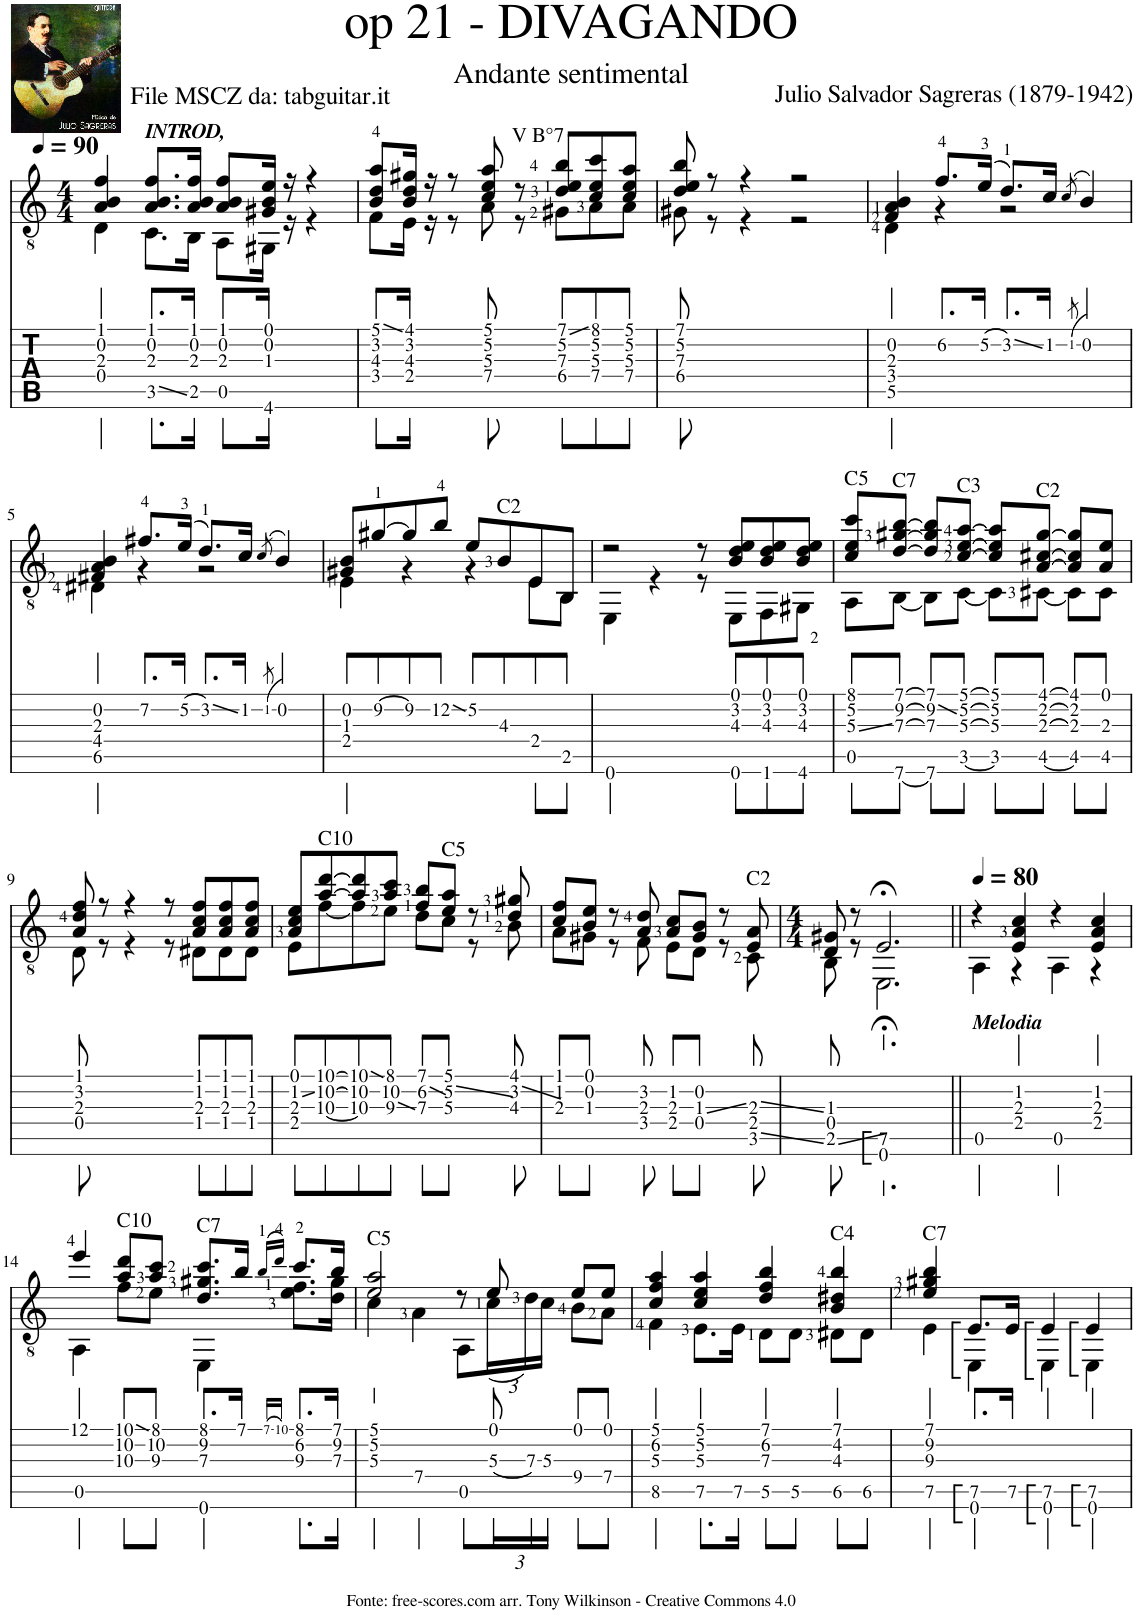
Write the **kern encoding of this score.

**kern	**kern
*part2	*part1
*staff2	*staff1
*I"Chitarra classica (Intavolatura)	*I"Chitarra classica, Intro.
*stria6	*
*	*clefGv2
*k[]	*k[]
*M4/4	*M4/4
*MM90	*MM90
=1	=1
*^	*^
4A/ 4B/ 4f/	4D\	4A/ 4B/ 4f/	4D\
!	!	!LO:TX:a:Bi:t=INTROD,	!
8.A/ 8.B/ 8.f/L	8.C\L	8.A/ 8.B/ 8.f/L	8.C\L
16A/ 16B/ 16f/Jk	16BB\Jk	16A/ 16B/ 16f/Jk	16BB\Jk
8A/ 8B/ 8f/L	8AA\L	8A/ 8B/ 8f/L	8AA\L
16G#X/ 16B/ 16e/Jk	16GG#X\Jk	16G#X/ 16B/ 16e/Jk	16GG#X\Jk
16r	16r	16r	16r
4r	4r	4r	4r
=2	=2	=2	=2
8B/ 8d/ 8a/L	8F\L	8B/ 8d/ 8a/L	8F\L
16B/ 16d/ 16g#X/Jk	16E\Jk	16B/ 16d/ 16g#X/Jk	16E\Jk
16r	16r	16r	16r
8r	8r	8r	8r
8c/ 8e/ 8a/	8A\	8c/ 8e/ 8a/	8A\
8r	8r	8r	8r
!	!	!LO:TX:a:t=V B°7	!
8d/ 8e/ 8b/L	8G#X\L	8d/ 8e/ 8b/L	8G#X\L
8c/ 8e/ 8cc/	8A\	8c/ 8e/ 8cc/	8A\
8c/ 8e/ 8a/J	8A\J	8c/ 8e/ 8a/J	8A\J
=3	=3	=3	=3
8d/ 8e/ 8b/	8G#X\	8d/ 8e/ 8b/	8G#X\
8r	8r	8r	8r
4r	4r	4r	4r
2r	2r	2r	2r
=4	=4	=4	=4
4F/ 4A/ 4B/	4D\	4F/ 4A/ 4B/	4D\
8.f/L	4r	8.f/L	4r
(16e/Jk	.	(16e/Jk	.
8.d/L)	2r	8.d/L)	2r
16c/Jk	.	16c/Jk	.
(8qc/	.	(8qc/	.
4B/)	.	4B/)	.
!!LO:LB:g=z	!!
=5	=5	=5	=5
4F#X/ 4A/ 4B/	4D#X\	4F#X/ 4A/ 4B/	4D#X\
8.f#X/L	4r	8.f#X/L	4r
(16e/Jk	.	(16e/Jk	.
8.d/L)	2r	8.d/L)	2r
16c/Jk	.	16c/Jk	.
(8qc/	.	(8qc/	.
4B/)	.	4B/)	.
=6	=6	=6	=6
8G#X/ 8B/L	4E\	8G#X/ 8B/L	4E\
[8g#X/	.	[8g#X/	.
8g#/]	4r	8g#/]	4r
8b/J	.	8b/J	.
8e/L	4r	8e/L	4r
!	!	!LO:TX:a:t=C2	!
8B/	.	8B/	.
8E/	8E\L	8E/	8E\L
8BB/J	8BB\J	8BB/J	8BB\J
=7	=7	=7	=7
2r	4EE\	2r	4EE\
.	4r	.	4r
8r	8r	8r	8r
8B/ 8d/ 8e/L	8EE\L	8B/ 8d/ 8e/L	8EE\L
8B/ 8d/ 8e/	8FF\	8B/ 8d/ 8e/	8FF\
8B/ 8d/ 8e/J	8GG#X\J	8B/ 8d/ 8e/J	8GG#X\J
=8	=8	=8	=8
!	!	!LO:TX:a:t=C5	!
8c/ 8e/ 8cc/L	8AA\L	8c/ 8e/ 8cc/L	8AA\L
!	!	!LO:TX:a:t=C7	!
[8d/ [8g#X/ [8b/J	[8BB\J	[8d/ [8g#X/ [8b/J	[8BB\J
8d/] 8g#/] 8b/]L	8BB\L]	8d/] 8g#/] 8b/]L	8BB\L]
!	!	!LO:TX:a:t=C3	!
[8c/ [8e/ [8a/J	[8C\J	[8c/ [8e/ [8a/J	[8C\J
8c/] 8e/] 8a/]L	8C\L]	8c/] 8e/] 8a/]L	8C\L]
!	!	!LO:TX:a:t=C2	!
[8A/ [8c#X/ [8g#/J	[8C#X\J	[8A/ [8c#X/ [8g#/J	[8C#X\J
8A/] 8c#/] 8g#/]L	8C#\L]	8A/] 8c#/] 8g#/]L	8C#\L]
8A/ 8e/J	8C#\J	8A/ 8e/J	8C#\J
!!LO:LB:g=z	!!
=9	=9	=9	=9
8A/ 8d/ 8f/	8D\	8A/ 8d/ 8f/	8D\
8r	8r	8r	8r
4r	4r	4r	4r
8r	8r	8r	8r
8A/ 8c/ 8f/L	8D#X\L	8A/ 8c/ 8f/L	8D#X\L
8A/ 8c/ 8f/	8D#\	8A/ 8c/ 8f/	8D#\
8A/ 8c/ 8f/J	8D#\J	8A/ 8c/ 8f/J	8D#\J
=10	=10	=10	=10
8A/ 8c/ 8e/L	8E\L	8A/ 8c/ 8e/L	8E\L
!	!	!LO:TX:a:t=C10	!
[8a/ [8dd/	[8f\	[8a/ [8dd/	[8f\
8a/] 8dd/]	8f\]	8a/] 8dd/]	8f\]
8a/ 8cc/J	8e\J	8a/ 8cc/J	8e\J
8f/ 8b/L	8d\L	8f/ 8b/L	8d\L
!	!	!LO:TX:a:t=C5	!
8e/ 8a/J	8c\J	8e/ 8a/J	8c\J
8r	8r	8r	8r
8d/ 8g#X/	8B\	8d/ 8g#X/	8B\
=11	=11	=11	=11
8c/ 8f/L	8A\L	8c/ 8f/L	8A\L
8B/ 8e/J	8G#X\J	8B/ 8e/J	8G#X\J
8r	8r	8r	8r
8A/ 8d/	8F\	8A/ 8d/	8F\
8A/ 8c/L	8E\L	8A/ 8c/L	8E\L
8G#/ 8B/J	8D\J	8G#/ 8B/J	8D\J
8r	8r	8r	8r
!	!	!LO:TX:a:t=C2	!
8E/ 8A/	8C\	8E/ 8A/	8C\
=12	=12	=12	=12
*M4/4	*	*M4/4	*
8D/ 8G#X/	8BB\	8D/ 8G#X/	8BB\
8r	8r	8r	8r
2.E;</	2.EE\	2.E;</	2.EE\
=13||	=13||	=13||	=13||
*	*	*MM80	*
!LO:TX:a:Bi:t=Melodia	!	!	!
4r	4AA\	4r	4AA\
4E/ 4A/ 4c/	4r	4E/ 4A/ 4c/	4r
4r	4AA\	4r	4AA\
4E/ 4A/ 4c/	4r	4E/ 4A/ 4c/	4r
!!LO:LB:g=z	!!
=14	=14	=14	=14
4ee/	4AA\	4ee/	4AA\
!	!	!LO:TX:a:t=C10	!
8a/ 8dd/L	8f\L	8a/ 8dd/L	8f\L
8a/ 8cc/J	8e\J	8a/ 8cc/J	8e\J
!	!	!LO:TX:a:t=C7	!
8.d/ 8.g#X/ 8.cc/L	4EE\	8.d/ 8.g#X/ 8.cc/L	4EE\
16b/Jk	.	16b/Jk	.
(16qb/LL	.	(16qb/LL	.
16qdd/JJ)	.	16qdd/JJ)	.
8.cc/L	8.e\ 8.f\L	8.cc/L	8.e\ 8.f\L
16b/Jk	16d\ 16g#\Jk	16b/Jk	16d\ 16g#\Jk
=15	=15	=15	=15
!	!	!LO:TX:a:t=C5	!
2e/ 2a/	4c\	2e/ 2a/	4c\
.	4A\	.	4A\
8r	8AA\L	8r	8AA\L
*	*Xbrackettup	*	*Xbrackettup
8e/	(24c\L	8e/	(24c\L
.	24d\)	.	24d\)
.	24c\JJ	.	24c\JJ
8e/L	8B\L	8e/L	8B\L
8e/J	8A\J	8e/J	8A\J
=16	=16	=16	=16
4c/ 4f/ 4a/	4F\	4c/ 4f/ 4a/	4F\
4c/ 4e/ 4a/	8.E\L	4c/ 4e/ 4a/	8.E\L
.	16E\Jk	.	16E\Jk
4d/ 4f/ 4b/	8D\L	4d/ 4f/ 4b/	8D\L
.	8D\J	.	8D\J
!	!	!LO:TX:a:t=C4	!
4B/ 4d#X/ 4b/	8D#X\L	4B/ 4d#X/ 4b/	8D#X\L
.	8D#\J	.	8D#\J
=17	=17	=17	=17
!	!	!LO:TX:a:t=C7	!
4e/ 4g#X/ 4b/	4E\	4e/ 4g#X/ 4b/	4E\
8.E/L	4EE\	8.E/L	4EE\
16E/Jk	.	16E/Jk	.
4E/	4EE\	4E/	4EE\
4E/	4EE\	4E/	4EE\
*v	*v	*	*
*	*v	*v
=	=
*-	*-
